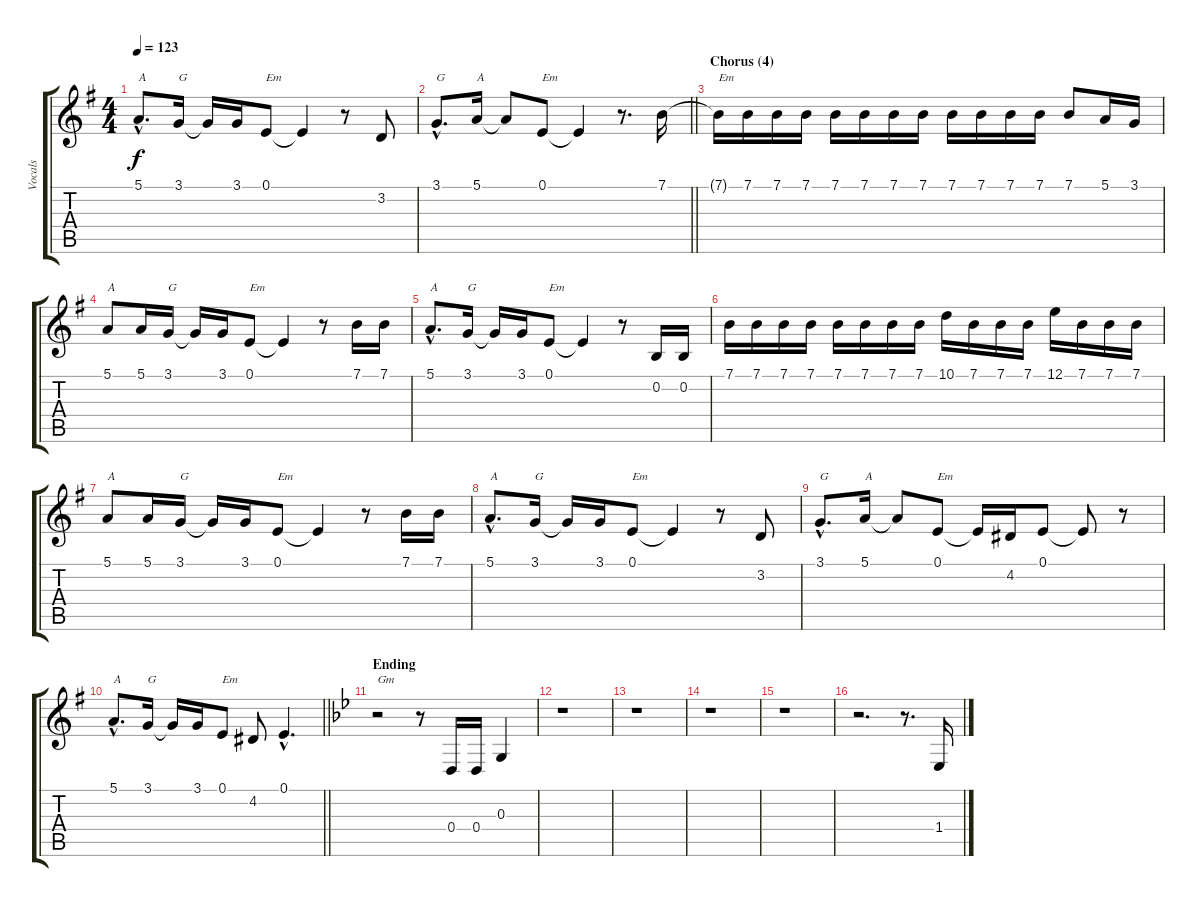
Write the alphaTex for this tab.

\track ("Vocals" "Vocals") {instrument sopranosax}
\staff {score tabs}
\tuning (E4 B3 G3 D3 A2 E2) {hide}
\ts (4 4)
\tempo 123
\clef g2
\ks eminor
5.1{hac}.8{d txt "A" dy f} 3.1.16{txt "G"} 3.1{t}.16 3.1.16 0.1.8{txt "Em"} 0.1{t}.4 r.8 3.2.8 |
\barLineRight lightlight
3.1{hac}.8{d txt "G"} 5.1.16{txt "A"} 5.1{t}.8 0.1.8{txt "Em"} 0.1{t}.4 r.8{d} 7.1.16 |
\section ("" "Chorus (4)")
7.1{t}.16{txt "Em"} 7.1.16 7.1.16 7.1.16 7.1.16 7.1.16 7.1.16 7.1.16 7.1.16 7.1.16 7.1.16 7.1.16 7.1.8 5.1.16 3.1.16 |
5.1.8{txt "A"} 5.1.16 3.1.16{txt "G"} 3.1{t}.16 3.1.16 0.1.8{txt "Em"} 0.1{t}.4 r.8 7.1.16 7.1.16 |
5.1{hac}.8{d txt "A"} 3.1.16{txt "G"} 3.1{t}.16 3.1.16 0.1.8{txt "Em"} 0.1{t}.4 r.8 0.2.16 0.2.16 |
7.1.16 7.1.16 7.1.16 7.1.16 7.1.16 7.1.16 7.1.16 7.1.16 10.1.16 7.1.16 7.1.16 7.1.16 12.1.16 7.1.16 7.1.16 7.1.16 |
5.1.8{txt "A"} 5.1.16 3.1.16{txt "G"} 3.1{t}.16 3.1.16 0.1.8{txt "Em"} 0.1{t}.4 r.8 7.1.16 7.1.16 |
5.1{hac}.8{d txt "A"} 3.1.16{txt "G"} 3.1{t}.16 3.1.16 0.1.8{txt "Em"} 0.1{t}.4 r.8 3.2.8 |
3.1{hac}.8{d txt "G"} 5.1.16{txt "A"} 5.1{t}.8 0.1.8{txt "Em"} 0.1{t}.16 4.2.16 0.1.8 0.1{t}.8 r.8 |
\barLineRight lightlight
5.1{hac}.8{d txt "A"} 3.1.16{txt "G"} 3.1{t}.16 3.1.16 0.1.8{txt "Em"} 4.2.8 0.1{hac}.4{d} |
\section ("" "Ending")
\ks gminor
r.2{txt "Gm"} r.8 0.4.16 0.4.16 0.3.4 |
r.1 |
r.1 |
r.1 |
r.1 |
r.2{d} r.8{d} 1.4.16
